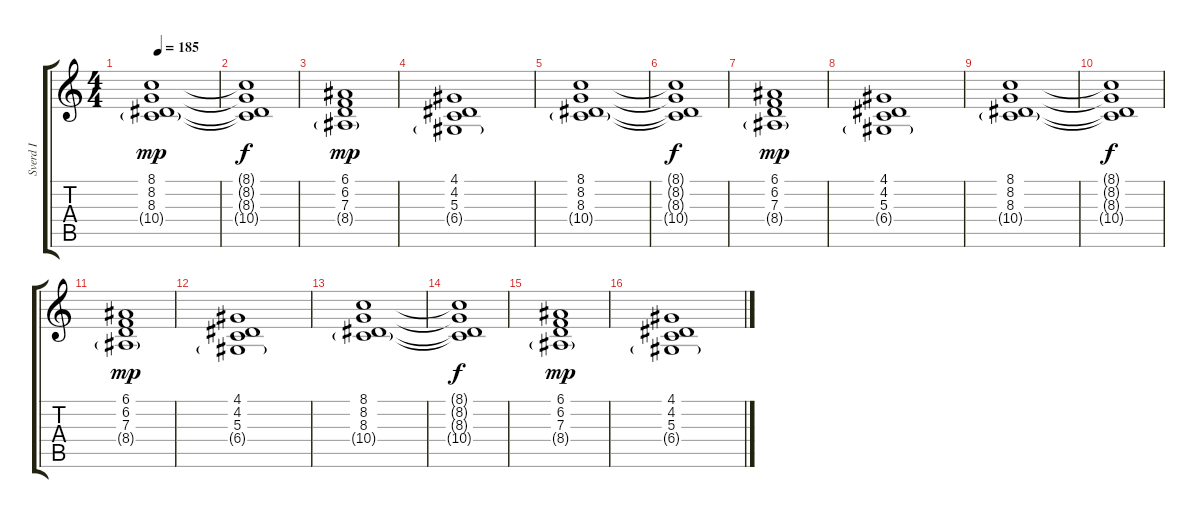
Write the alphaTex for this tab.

\track ("Sverd I" "Sverd I") {instrument stringensemble1}
\staff {score tabs}
\tuning (E4 B3 G3 D3 A2 E2) {hide}
\ts (4 4)
\tempo 185
\clef g2
\ks c
(8.1 8.2 8.3 10.4{g}).1{dy mp} |
(8.1{t} 8.2{t} 8.3{t} 10.4{t}).1{dy f} |
(6.1 6.2 7.3 8.4{g}).1{dy mp} |
(4.1 4.2 5.3 6.4{g}).1 |
(8.1 8.2 8.3 10.4{g}).1 |
(8.1{t} 8.2{t} 8.3{t} 10.4{t}).1{dy f} |
(6.1 6.2 7.3 8.4{g}).1{dy mp} |
(4.1 4.2 5.3 6.4{g}).1 |
(8.1 8.2 8.3 10.4{g}).1 |
(8.1{t} 8.2{t} 8.3{t} 10.4{t}).1{dy f} |
(6.1 6.2 7.3 8.4{g}).1{dy mp} |
(4.1 4.2 5.3 6.4{g}).1 |
(8.1 8.2 8.3 10.4{g}).1 |
(8.1{t} 8.2{t} 8.3{t} 10.4{t}).1{dy f} |
(6.1 6.2 7.3 8.4{g}).1{dy mp} |
(4.1 4.2 5.3 6.4{g}).1
